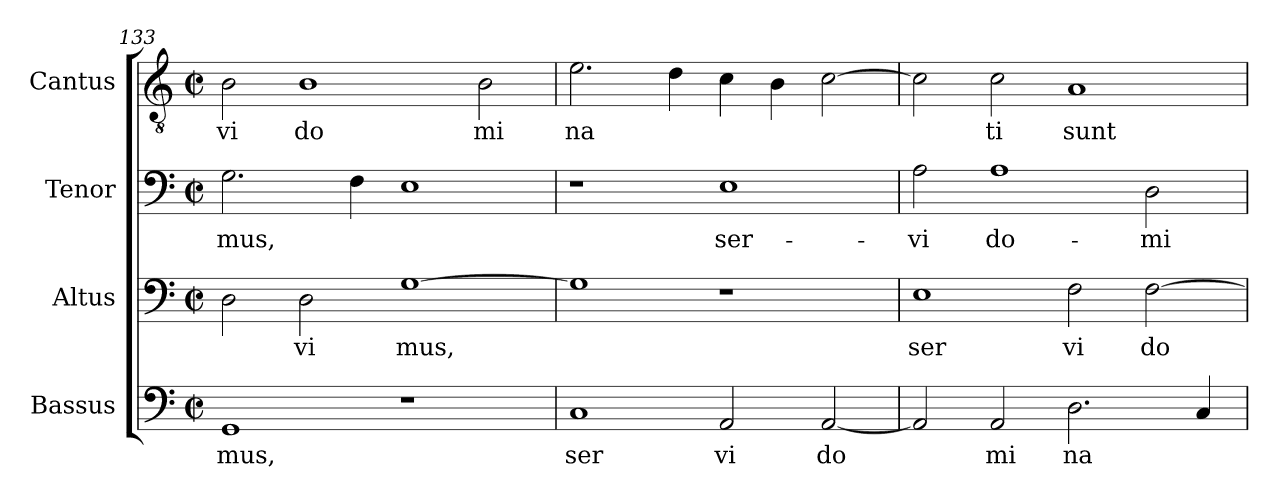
**kern	**text	**kern	**text	**kern	**text	**kern	**text
*part4	*part4	*part3	*part3	*part2	*part2	*part1	*part1
*staff4	*staff4	*staff3	*staff3	*staff2	*staff2	*staff1	*staff1
*I"Bassus	*	*I"Altus	*	*I"Tenor	*	*I"Cantus	*
*clefF4	*	*clefF4	*	*clefF4	*	*clefGv2	*
*	*	*	*	*	*	*k[]	*
*	*	*	*	*	*	*C:	*
*M2/2	*	*M2/2	*	*M2/2	*	*M2/2	*
*met(c|)	*	*met(c|)	*	*met(c|)	*	*met(c|)	*
=133	=133	=133	=133	=133	=133	=133	=133
!	!LO:LY:b:cj	!	!	!	!LO:LY:b	!	!LO:LY:b:cj
1GG	mus,	2D\	.	2.G\	-mus,	2B\	vi
!	!	!	!LO:LY:b:cj	!	!	!	!LO:LY:b:cj
.	.	2D\	vi	.	.	1B	do
.	.	.	.	4F\	.	.	.
!	!	!	!LO:LY:b	!	!	!	!
1r	.	[>1G	mus,	1E	.	.	.
!	!	!	!	!	!	!	!LO:LY:b:cj
.	.	.	.	.	.	2B\	mi
=134	=134	=134	=134	=134	=134	=134	=134
!	!LO:LY:b:cj	!	!	!	!	!	!LO:LY:b:cj
1C	ser	1G]	.	1r	.	2.e\	na
.	.	.	.	.	.	4d\	.
!	!LO:LY:b:cj	!	!	!	!LO:LY:b:cj	!	!
2AA/	vi	1r	.	1E	ser-	4c\	.
.	.	.	.	.	.	4B\	.
!	!LO:LY:b:cj	!	!	!	!	!	!
[<2AA/	do	.	.	.	.	[>2c\	.
=135	=135	=135	=135	=135	=135	=135	=135
!	!	!	!LO:LY:b:cj	!	!LO:LY:b:cj	!	!
2AA/]	.	1E	ser	2A\	-vi	2c\]	.
!	!LO:LY:b:cj	!	!	!	!LO:LY:b:cj	!	!LO:LY:b:cj
2AA/	mi	.	.	1A	do-	2c\	ti
!	!LO:LY:b:cj	!	!LO:LY:b:cj	!	!	!	!LO:LY:b:cj
2.D\	na	2F\	vi	.	.	1A	sunt
!	!	!	!LO:LY:b:cj	!	!LO:LY:b:cj	!	!
.	.	[>2F\	do	2D\	-mi-	.	.
4C/	.	.	.	.	.	.	.
=	=	=	=	=	=	=	=
*-	*-	*-	*-	*-	*-	*-	*-
